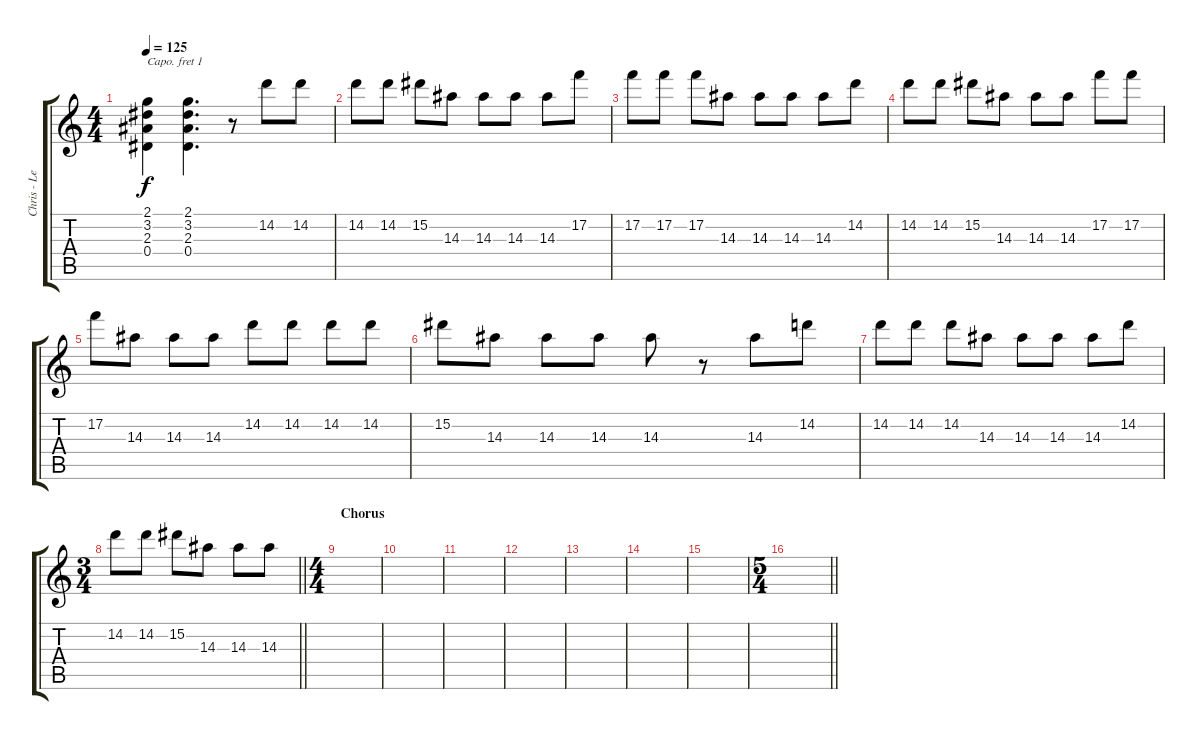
\track ("Chris - Lead Guitar" "Chris - Le") {instrument overdrivenguitar}
\staff {score tabs}
\capo 1
\tuning (E4 B3 G3 D3 A2 E2) {hide}
\ts (4 4)
\tempo 125
\clef g2
\ks c
(2.1 3.2 2.3 0.4).4{dy f} (2.1 3.2 2.3 0.4).4{d} r.8 14.2.8 14.2.8 |
14.2.8 14.2.8 15.2.8 14.3.8 14.3.8 14.3.8 14.3.8 17.2.8 |
17.2.8 17.2.8 17.2.8 14.3.8 14.3.8 14.3.8 14.3.8 14.2.8 |
14.2.8 14.2.8 15.2.8 14.3.8 14.3.8 14.3.8 17.2.8 17.2.8 |
17.2.8 14.3.8 14.3.8 14.3.8 14.2.8 14.2.8 14.2.8 14.2.8 |
15.2.8 14.3.8 14.3.8 14.3.8 14.3.8 r.8 14.3.8 14.2.8 |
14.2.8 14.2.8 14.2.8 14.3.8 14.3.8 14.3.8 14.3.8 14.2.8 |
\ts (3 4)
\barLineRight lightlight
14.2.8 14.2.8 15.2.8 14.3.8 14.3.8 14.3.8 |
\ts (4 4)
\section ("" "Chorus")
|
|
|
|
|
|
|
\ts (5 4)
\barLineRight lightlight
